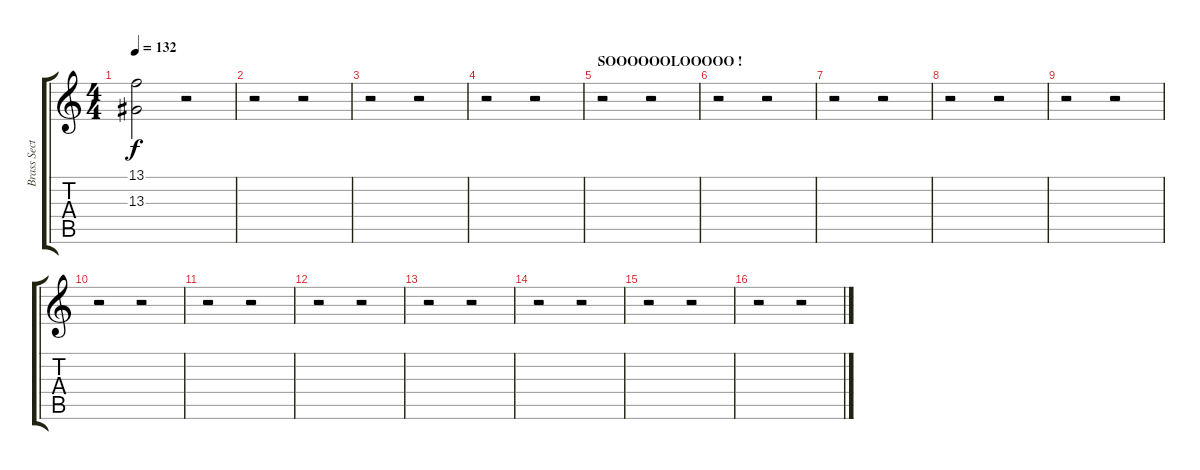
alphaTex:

\track ("Brass Section" "Brass Sect") {instrument brasssection}
\staff {score tabs}
\tuning (E4 B3 G3 D3 A2 E2) {hide}
\ts (4 4)
\tempo 132
\clef g2
\ks c
(13.1{t} 13.3{t}).2{dy f} r.2 |
r.2 r.2 |
r.2 r.2 |
r.2 r.2 |
\section ("" "SOOOOOOLOOOOO !")
r.2 r.2 |
r.2 r.2 |
r.2 r.2 |
r.2 r.2 |
r.2 r.2 |
r.2 r.2 |
r.2 r.2 |
r.2 r.2 |
r.2 r.2 |
r.2 r.2 |
r.2 r.2 |
r.2 r.2
